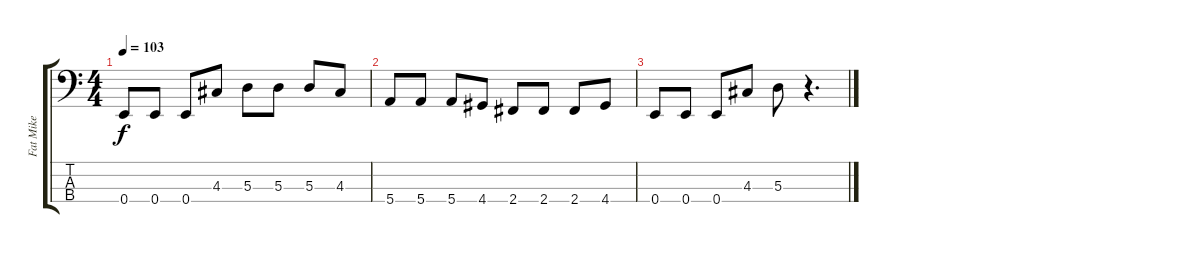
\track ("Fat Mike" "Fat Mike") {instrument electricbasspick}
\staff {score tabs}
\tuning (G2 D2 A1 E1) {hide}
\ts (4 4)
\tempo 103
\clef f4
\ks c
0.4.8{dy f} 0.4.8 0.4.8 4.3.8 5.3.8 5.3.8 5.3.8 4.3.8 |
5.4.8 5.4.8 5.4.8 4.4.8 2.4.8 2.4.8 2.4.8 4.4.8 |
0.4.8 0.4.8 0.4.8 4.3.8 5.3.8 r.4{d}
